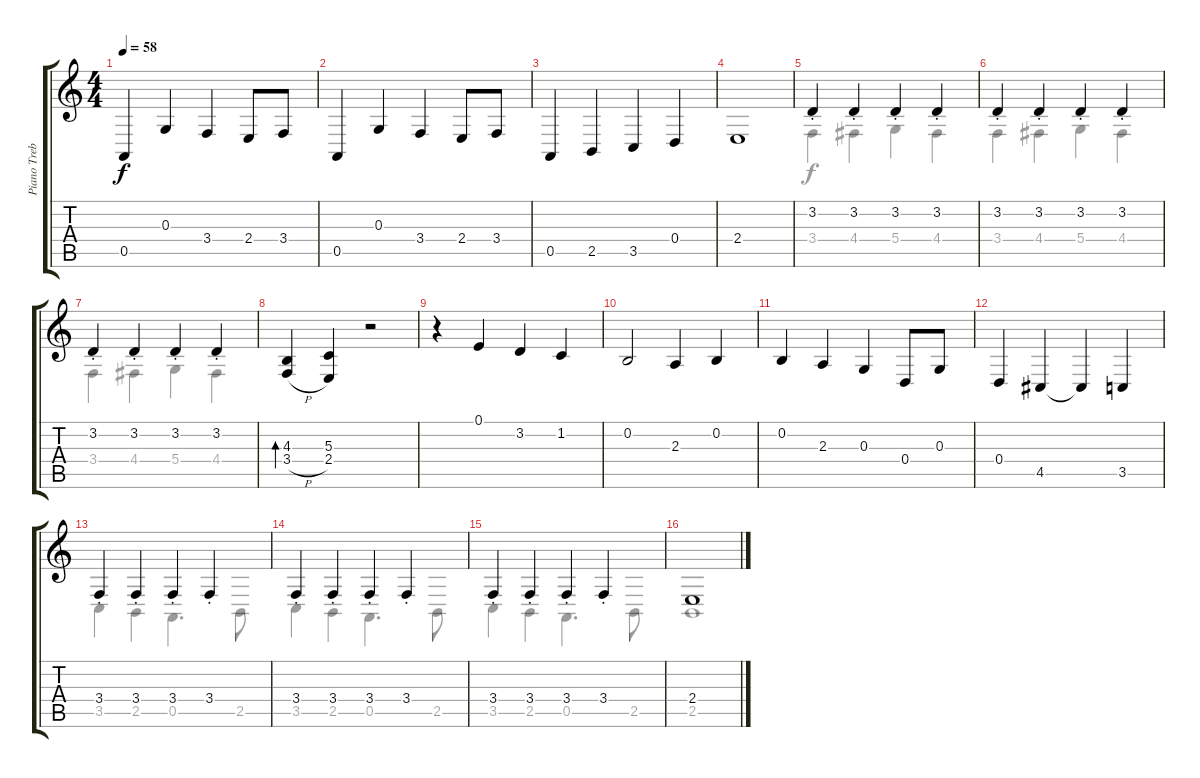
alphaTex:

\track ("Piano Treble" "Piano Treb") {instrument brightacousticpiano}
\staff {score tabs}
\tuning (E4 B3 G3 D3 A2 E2) {hide}
\voice
\ts (4 4)
\tempo 58
\clef g2
\ks c
0.5.4{dy f instrument brightacousticpiano} 0.3.4 3.4.4 2.4.8 3.4.8 |
0.5.4 0.3.4 3.4.4 2.4.8 3.4.8 |
0.5.4 2.5.4 3.5.4 0.4.4 |
2.4.1 |
3.2{st}.4 3.2{st}.4 3.2{st}.4 3.2{st}.4 |
3.2{st}.4 3.2{st}.4 3.2{st}.4 3.2{st}.4 |
3.2{st}.4 3.2{st}.4 3.2{st}.4 3.2{st}.4 |
(4.3 3.4{h}).4{bd 30} (5.3 2.4).4 r.2 |
r.4 0.1.4 3.2.4 1.2.4 |
0.2.2 2.3.4 0.2.4 |
0.2.4 2.3.4 0.3.4 0.4.8 0.3.8 |
0.4.4 4.5.4 4.5{t}.4 3.5.4 |
3.4{st}.4 3.4{st}.4 3.4{st}.4 3.4{st}.4 |
3.4{st}.4 3.4{st}.4 3.4{st}.4 3.4{st}.4 |
3.4{st}.4 3.4{st}.4 3.4{st}.4 3.4{st}.4 |
2.4.1
\voice
\clef g2
\ottava regular
\simile none
\ks c
|
|
|
|
3.4.4 4.4.4 5.4.4 4.4.4 |
3.4.4 4.4.4 5.4.4 4.4.4 |
3.4.4 4.4.4 5.4.4 4.4.4 |
|
|
|
|
|
3.5.4 2.5.4 0.5.4{d} 2.5.8 |
3.5.4 2.5.4 0.5.4{d} 2.5.8 |
3.5.4 2.5.4 0.5.4{d} 2.5.8 |
2.5.1
